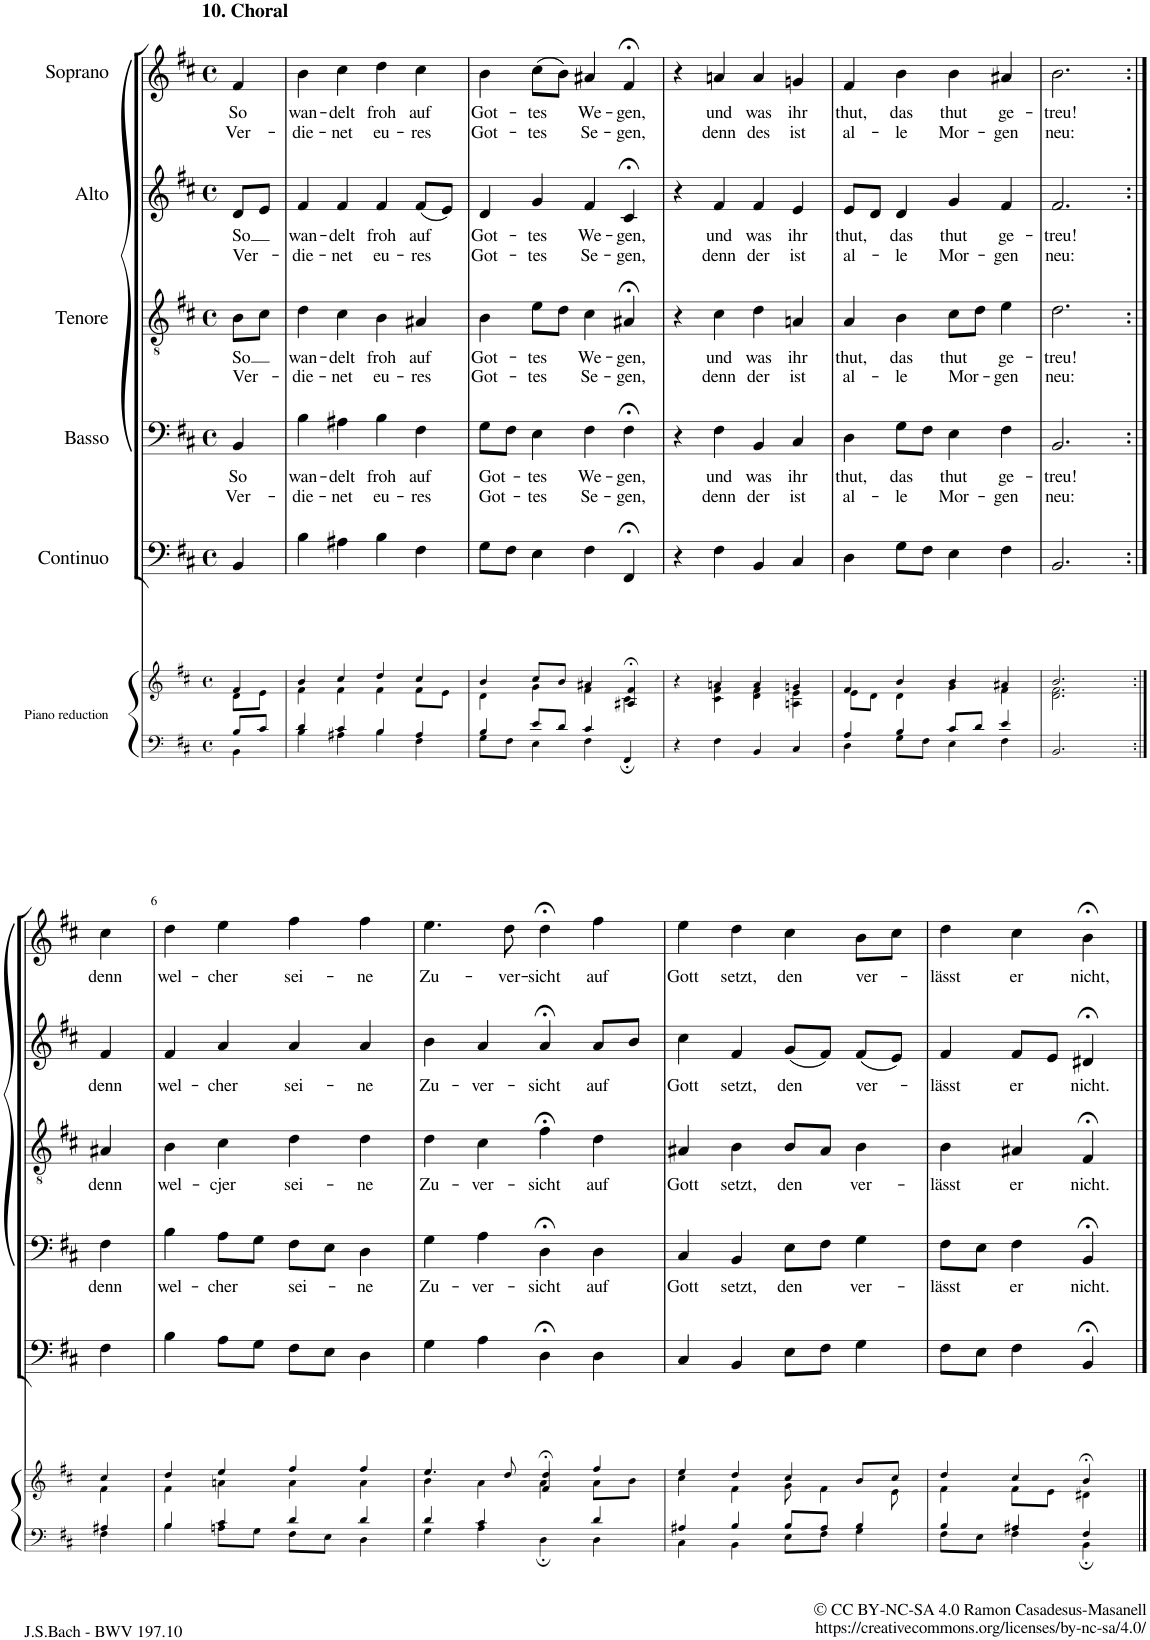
**kern	**kern	**kern	**kern	**text	**text	**kern	**text	**text	**kern	**text	**text	**kern	**text	**text
*part6	*part6	*part5	*part4	*part4	*part4	*part3	*part3	*part3	*part2	*part2	*part2	*part1	*part1	*part1
*staff7	*staff6	*staff5	*staff4	*staff4	*staff4	*staff3	*staff3	*staff3	*staff2	*staff2	*staff2	*staff1	*staff1	*staff1
*I"Piano reduction	*	*I"Continuo	*I"Basso	*	*	*I"Tenore	*	*	*I"Alto	*	*	*I"Soprano	*	*
*I'Pno	*	*	*	*	*	*	*	*	*	*	*	*	*	*
*stria5	*stria5	*	*	*	*	*	*	*	*	*	*	*	*	*
*clefF4	*clefG2	*clefF4	*clefF4	*	*	*clefGv2	*	*	*clefG2	*	*	*clefG2	*	*
*k[f#c#]	*k[f#c#]	*k[f#c#]	*k[f#c#]	*	*	*k[f#c#]	*	*	*k[f#c#]	*	*	*k[f#c#]	*	*
*M4/4	*M4/4	*M4/4	*M4/4	*	*	*M4/4	*	*	*M4/4	*	*	*M4/4	*	*
*met(c)	*met(c)	*met(c)	*met(c)	*	*	*met(c)	*	*	*met(c)	*	*	*met(c)	*	*
=	=	=	=	=	=	=	=	=	=	=	=	=	=	=
*^	*^	*	*	*	*	*	*	*	*	*	*	*	*	*
!	!	!	!	!	!	!	!	!	!	!	!	!	!	!LO:TX:a:B:t=10. Choral	!	!
!	!	!	!	!	!	!LO:LY:b	!LO:LY:b	!	!LO:LY:b	!LO:LY:b	!	!LO:LY:b	!LO:LY:b	!	!LO:LY:b	!LO:LY:b
8B/L	4BB\	4f#/	8d\L	4BB/	4BB/	So	Ver-	8B\L	So	Ver-	8d/L	So	Ver-	4f#/	So	Ver-
8c#/J	.	.	8e\J	.	.	.	.	8c#\J	.	.	8e/J	.	.	.	.	.
=1	=1	=1	=1	=1	=1	=1	=1	=1	=1	=1	=1	=1	=1	=1	=1	=1
!	!	!	!	!	!	!LO:LY:b	!LO:LY:b	!	!LO:LY:b	!LO:LY:b	!	!LO:LY:b	!LO:LY:b	!	!LO:LY:b	!LO:LY:b
4d/	4B\	4b/	4f#\	4B\	4B\	wan-	-die-	4d\	wan-	-die-	4f#/	wan-	-die-	4b\	wan-	-die-
!	!	!	!	!	!	!LO:LY:b	!LO:LY:b	!	!LO:LY:b	!LO:LY:b	!	!LO:LY:b	!LO:LY:b	!	!LO:LY:b	!LO:LY:b
4c#/	4A#X\	4cc#/	4f#\	4A#X\	4A#X\	-delt	-net	4c#\	-delt	-net	4f#/	-delt	-net	4cc#\	-delt	-net
!	!	!	!	!	!	!LO:LY:b	!LO:LY:b	!	!LO:LY:b	!LO:LY:b	!	!LO:LY:b	!LO:LY:b	!	!LO:LY:b	!LO:LY:b
4B/	4B\	4dd/	4f#\	4B\	4B\	froh	eu-	4B\	froh	eu-	4f#/	froh	eu-	4dd\	froh	eu-
!	!	!	!	!	!	!LO:LY:b	!LO:LY:b	!	!LO:LY:b	!LO:LY:b	!	!LO:LY:b	!LO:LY:b	!	!LO:LY:b	!LO:LY:b
4A#/	4F#\	4cc#/	8f#\L	4F#\	4F#\	auf	-res	4A#X/	auf	-res	(8f#/L	auf	-res	4cc#\	auf	-res
.	.	.	8e\J	.	.	.	.	.	.	.	8e/J)	.	.	.	.	.
=2	=2	=2	=2	=2	=2	=2	=2	=2	=2	=2	=2	=2	=2	=2	=2	=2
*	*	*	*^	*	*	*	*	*	*	*	*	*	*	*	*	*
!	!	!	!	!	!	!	!LO:LY:b	!LO:LY:b	!	!LO:LY:b	!LO:LY:b	!	!LO:LY:b	!LO:LY:b	!	!LO:LY:b	!LO:LY:b
4B/	8G\L	4b/	4d\	2.ryy	8G\L	8G\L	Got-	Got-	4B\	Got-	Got-	4d/	Got-	Got-	4b\	Got-	Got-
.	8F#\J	.	.	.	8F#\J	8F#\J	.	.	.	.	.	.	.	.	.	.	.
!	!	!	!	!	!	!	!LO:LY:b	!LO:LY:b	!	!LO:LY:b	!LO:LY:b	!	!LO:LY:b	!LO:LY:b	!	!LO:LY:b	!LO:LY:b
8e/L	4E\	8cc#/L	4g\	.	4E\	4E\	-tes	-tes	8e\L	-tes	-tes	4g/	-tes	-tes	(8cc#\L	-tes	-tes
8d/J	.	8b/J	.	.	.	.	.	.	8d\J	.	.	.	.	.	8b\J)	.	.
!	!	!	!	!	!	!	!LO:LY:b	!LO:LY:b	!	!LO:LY:b	!LO:LY:b	!	!LO:LY:b	!LO:LY:b	!	!LO:LY:b	!LO:LY:b
4c#/	4F#\	4a#X/	4f#\	.	4F#\	4F#\	We-	Se-	4c#\	We-	Se-	4f#/	We-	Se-	4a#X/	We-	Se-
!	!	!	!	!	!	!	!LO:LY:b	!LO:LY:b	!	!LO:LY:b	!LO:LY:b	!	!LO:LY:b	!LO:LY:b	!	!LO:LY:b	!LO:LY:b
4ryy	4FF#;/	4f#;</	4c#\	4A#X/	4FF#;</	4F#;<\	-gen,	-gen,	4A#X;</	-gen,	-gen,	4c#;</	-gen,	-gen,	4f#;</	-gen,	-gen,
*v	*v	*	*	*	*	*	*	*	*	*	*	*	*	*	*	*	*
*	*	*v	*v	*	*	*	*	*	*	*	*	*	*	*	*	*
=3	=3	=3	=3	=3	=3	=3	=3	=3	=3	=3	=3	=3	=3	=3	=3
4r	4r	4ryy	4r	4r	.	.	4r	.	.	4r	.	.	4r	.	.
!	!	!	!	!	!LO:LY:b	!LO:LY:b	!	!LO:LY:b	!LO:LY:b	!	!LO:LY:b	!LO:LY:b	!	!LO:LY:b	!LO:LY:b
4F#\	4an/	4c#\ 4f#\	4F#\	4F#\	und	denn	4c#\	und	denn	4f#/	und	denn	4an/	und	denn
!	!	!	!	!	!LO:LY:b	!LO:LY:b	!	!LO:LY:b	!LO:LY:b	!	!LO:LY:b	!LO:LY:b	!	!LO:LY:b	!LO:LY:b
4BB/	4a/	4d\ 4f#\	4BB/	4BB/	was	der	4d\	was	der	4f#/	was	der	4a/	was	des
!	!	!	!	!	!LO:LY:b	!LO:LY:b	!	!LO:LY:b	!LO:LY:b	!	!LO:LY:b	!LO:LY:b	!	!LO:LY:b	!LO:LY:b
4C#/	4gn/	4An\ 4e\	4C#/	4C#/	ihr	ist	4An/	ihr	ist	4e/	ihr	ist	4gn/	ihr	ist
=4	=4	=4	=4	=4	=4	=4	=4	=4	=4	=4	=4	=4	=4	=4	=4
*^	*	*	*	*	*	*	*	*	*	*	*	*	*	*	*
!	!	!	!	!	!	!LO:LY:b	!LO:LY:b	!	!LO:LY:b	!LO:LY:b	!	!LO:LY:b	!LO:LY:b	!	!LO:LY:b	!LO:LY:b
4A/	4D\	4f#/	8e\L	4D\	4D\	thut,	al-	4A/	thut,	al-	8e/L	thut,	al-	4f#/	thut,	al-
.	.	.	8d\J	.	.	.	.	.	.	.	8d/J	.	.	.	.	.
!	!	!	!	!	!	!LO:LY:b	!LO:LY:b	!	!LO:LY:b	!LO:LY:b	!	!LO:LY:b	!LO:LY:b	!	!LO:LY:b	!LO:LY:b
4B/	8G\L	4b/	4d\	8G\L	8G\L	das	-le	4B\	das	-le	4d/	das	-le	4b\	das	-le
.	8F#\J	.	.	8F#\J	8F#\J	.	.	.	.	.	.	.	.	.	.	.
!	!	!	!	!	!	!LO:LY:b	!LO:LY:b	!	!LO:LY:b	!LO:LY:b	!	!LO:LY:b	!LO:LY:b	!	!LO:LY:b	!LO:LY:b
8c#/L	4E\	4b/	4g\	4E\	4E\	thut	Mor-	8c#\L	thut	Mor-	4g/	thut	Mor-	4b\	thut	Mor-
8d/J	.	.	.	.	.	.	.	8d\J	.	.	.	.	.	.	.	.
!	!	!	!	!	!	!LO:LY:b	!LO:LY:b	!	!LO:LY:b	!LO:LY:b	!	!LO:LY:b	!LO:LY:b	!	!LO:LY:b	!LO:LY:b
4e/	4F#\	4a#X/	4f#\	4F#\	4F#\	ge-	-gen	4e\	ge-	-gen	4f#/	ge-	-gen	4a#X/	ge-	-gen
=5	=5	=5	=5	=5	=5	=5	=5	=5	=5	=5	=5	=5	=5	=5	=5	=5
!	!	!	!	!	!	!LO:LY:b	!LO:LY:b	!	!LO:LY:b	!LO:LY:b	!	!LO:LY:b	!LO:LY:b	!	!LO:LY:b	!LO:LY:b
*v	*v	*	*	*	*	*	*	*	*	*	*	*	*	*	*	*
2.BB/	2.b/	2.d\ 2.f#\	2.BB/	2.BB/	-treu!	neu:	2.d\	-treu!	neu:	2.f#/	-treu!	neu:	2.b\	-treu!	neu:
!!LO:LB:g=z
=5X1:|!	=5X1:|!	=5X1:|!	=5X1:|!	=5X1:|!	=5X1:|!	=5X1:|!	=5X1:|!	=5X1:|!	=5X1:|!	=5X1:|!	=5X1:|!	=5X1:|!	=5X1:|!	=5X1:|!	=5X1:|!
*^	*	*	*	*	*	*	*	*	*	*	*	*	*	*	*
!	!	!	!	!	!	!LO:LY:b	!	!	!LO:LY:b	!	!	!LO:LY:b	!	!	!LO:LY:b	!
4A#X/	4F#\	4cc#/	4f#\	4F#\	4F#\	denn	.	4A#X/	denn	.	4f#/	denn	.	4cc#\	denn	.
=6	=6	=6	=6	=6	=6	=6	=6	=6	=6	=6	=6	=6	=6	=6	=6	=6
!	!	!	!	!	!	!LO:LY:b	!	!	!LO:LY:b	!	!	!LO:LY:b	!	!	!LO:LY:b	!
4B/	4B\	4dd/	4f#\	4B\	4B\	wel-	.	4B\	wel-	.	4f#/	wel-	.	4dd\	wel-	.
!	!	!	!	!	!	!LO:LY:b	!	!	!LO:LY:b	!	!	!LO:LY:b	!	!	!LO:LY:b	!
4c#/	8An\L	4ee/	4an\	8A\L	8A\L	-cher	.	4c#\	-cjer	.	4a/	-cher	.	4ee\	-cher	.
.	8G\J	.	.	8G\J	8G\J	.	.	.	.	.	.	.	.	.	.	.
!	!	!	!	!	!	!LO:LY:b	!	!	!LO:LY:b	!	!	!LO:LY:b	!	!	!LO:LY:b	!
4d/	8F#\L	4ff#/	4a\	8F#\L	8F#\L	sei-	.	4d\	sei-	.	4a/	sei-	.	4ff#\	sei-	.
.	8E\J	.	.	8E\J	8E\J	.	.	.	.	.	.	.	.	.	.	.
!	!	!	!	!	!	!LO:LY:b	!	!	!LO:LY:b	!	!	!LO:LY:b	!	!	!LO:LY:b	!
4d/	4D\	4ff#/	4a\	4D\	4D\	-ne	.	4d\	-ne	.	4a/	-ne	.	4ff#\	-ne	.
=7	=7	=7	=7	=7	=7	=7	=7	=7	=7	=7	=7	=7	=7	=7	=7	=7
*	*	*	*^	*	*	*	*	*	*	*	*	*	*	*	*	*
!	!	!	!	!	!	!	!LO:LY:b	!	!	!LO:LY:b	!	!	!LO:LY:b	!	!	!LO:LY:b	!
4d/	4G\	4.ee/	4b\	2ryy	4G\	4G\	Zu-	.	4d\	Zu-	.	4b\	Zu-	.	4.ee\	Zu-	.
!	!	!	!	!	!	!	!LO:LY:b	!	!	!LO:LY:b	!	!	!LO:LY:b	!	!	!	!
4c#/	4A\	.	4a\	.	4A\	4A\	-ver-	.	4c#\	-ver-	.	4a/	-ver-	.	.	.	.
!	!	!	!	!	!	!	!	!	!	!	!	!	!	!	!	!LO:LY:b	!
.	.	8dd/	.	.	.	.	.	.	.	.	.	.	.	.	8dd\	-ver-	.
!	!	!	!	!	!	!	!LO:LY:b	!	!	!LO:LY:b	!	!	!LO:LY:b	!	!	!LO:LY:b	!
4ryy	4D;\	4dd;</	4a\	4f#/	4D;<\	4D;<\	-sicht	.	4f#;<\	-sicht	.	4a;</	-sicht	.	4dd;<\	-sicht	.
!	!	!	!	!	!	!	!LO:LY:b	!	!	!LO:LY:b	!	!	!LO:LY:b	!	!	!LO:LY:b	!
4d/	4D\	4ff#/	8a\L	4ryy	4D\	4D\	auf	.	4d\	auf	.	8a/L	auf	.	4ff#\	auf	.
.	.	.	8b\J	.	.	.	.	.	.	.	.	8b/J	.	.	.	.	.
*	*	*	*v	*v	*	*	*	*	*	*	*	*	*	*	*	*	*
=8	=8	=8	=8	=8	=8	=8	=8	=8	=8	=8	=8	=8	=8	=8	=8	=8
!	!	!	!	!	!	!LO:LY:b	!	!	!LO:LY:b	!	!	!LO:LY:b	!	!	!LO:LY:b	!
4A#X/	4C#\	4ee/	4cc#\	4C#/	4C#/	Gott	.	4A#X/	Gott	.	4cc#\	Gott	.	4ee\	Gott	.
!	!	!	!	!	!	!LO:LY:b	!	!	!LO:LY:b	!	!	!LO:LY:b	!	!	!LO:LY:b	!
4B/	4BB\	4dd/	4f#\	4BB/	4BB/	setzt,	.	4B\	setzt,	.	4f#/	setzt,	.	4dd\	setzt,	.
!	!	!	!	!	!	!LO:LY:b	!	!	!LO:LY:b	!	!	!LO:LY:b	!	!	!LO:LY:b	!
8B/L	8E\L	4cc#/	8g\	8E\L	8E\L	den	.	8B/L	den	.	(8g/L	den	.	4cc#\	den	.
8A#/J	8F#\J	.	4f#\	8F#\J	8F#\J	.	.	8A#/J	.	.	8f#/J)	.	.	.	.	.
!	!	!	!	!	!	!LO:LY:b	!	!	!LO:LY:b	!	!	!LO:LY:b	!	!	!LO:LY:b	!
4B/	4G\	8b/L	.	4G\	4G\	ver-	.	4B\	ver-	.	(8f#/L	ver-	.	8b\L	ver-	.
.	.	8cc#/J	8e\	.	.	.	.	.	.	.	8e/J)	.	.	8cc#\J	.	.
=9	=9	=9	=9	=9	=9	=9	=9	=9	=9	=9	=9	=9	=9	=9	=9	=9
!	!	!	!	!	!	!LO:LY:b	!	!	!LO:LY:b	!	!	!LO:LY:b	!	!	!LO:LY:b	!
4B/	8F#\L	4dd/	4f#\	8F#\L	8F#\L	-lässt	.	4B\	-lässt	.	4f#/	-lässt	.	4dd\	-lässt	.
.	8E\J	.	.	8E\J	8E\J	.	.	.	.	.	.	.	.	.	.	.
!	!	!	!	!	!	!LO:LY:b	!	!	!LO:LY:b	!	!	!LO:LY:b	!	!	!LO:LY:b	!
4A#X/	4F#\	4cc#/	8f#\L	4F#\	4F#\	er	.	4A#X/	er	.	8f#/L	er	.	4cc#\	er	.
.	.	.	8e\J	.	.	.	.	.	.	.	8e/J	.	.	.	.	.
!	!	!	!	!	!	!LO:LY:b	!	!	!LO:LY:b	!	!	!LO:LY:b	!	!	!LO:LY:b	!
4F#/	4BB;\	4b;</	4d#X\	4BB;</	4BB;</	nicht.	.	4F#;</	nicht.	.	4d#X;</	nicht.	.	4b;<\	nicht,	.
*v	*v	*	*	*	*	*	*	*	*	*	*	*	*	*	*	*
*	*v	*v	*	*	*	*	*	*	*	*	*	*	*	*	*
==	==	==	==	==	==	==	==	==	==	==	==	==	==	==
*-	*-	*-	*-	*-	*-	*-	*-	*-	*-	*-	*-	*-	*-	*-
